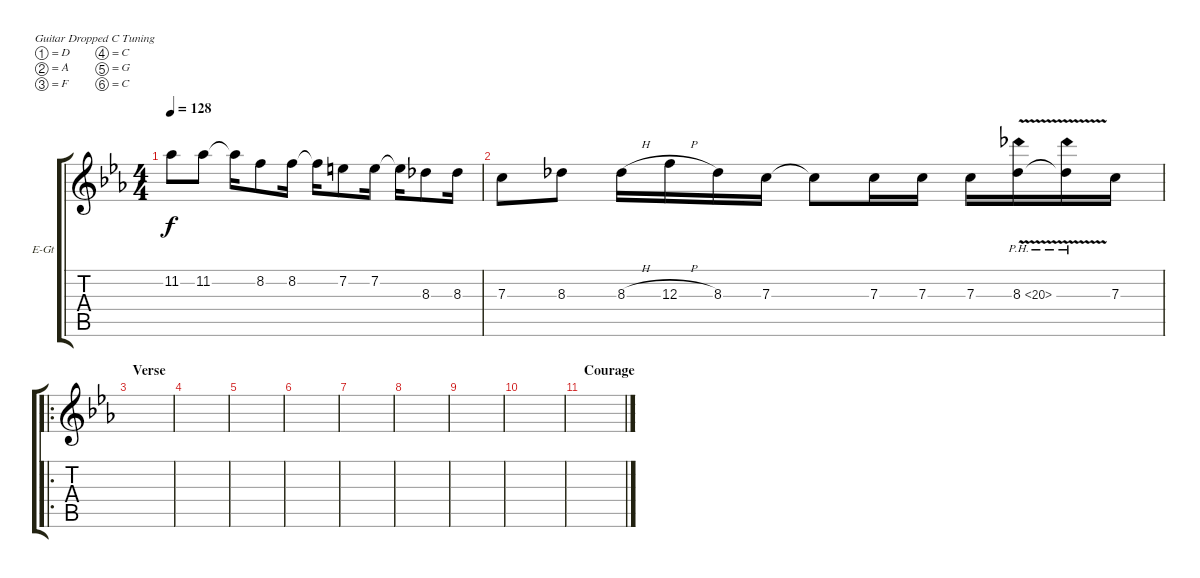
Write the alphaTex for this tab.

\bracketExtendMode groupsimilarinstruments
\firstSystemTrackNameOrientation horizontal
\otherSystemsTrackNameOrientation horizontal
\track ("Electric Guitar" "E-Gt") {instrument distortionguitar}
\staff {score tabs}
\tuning (D4 A3 F3 C3 G2 C2)
\ts (4 4)
\tempo 128
\clef g2
\ks cminor
11.2.8{dy f} 11.2.8 11.2{t}.16 8.2.8 8.2.16 8.2{t}.16 7.2.8 7.2.16 7.2{t}.16 8.3.8 8.3.16 |
7.3.8 8.3.8 8.3{h}.16 12.3{h}.16 8.3.16 7.3.16 7.3{t}.8 7.3.16 7.3.16 7.3.16 8.3{ph 12 v}.16 8.3{ph 12 t}.16 7.3.16 |
\ro
\section ("" "Verse")
|
|
|
|
|
|
|
|
\section ("" "Courage")
